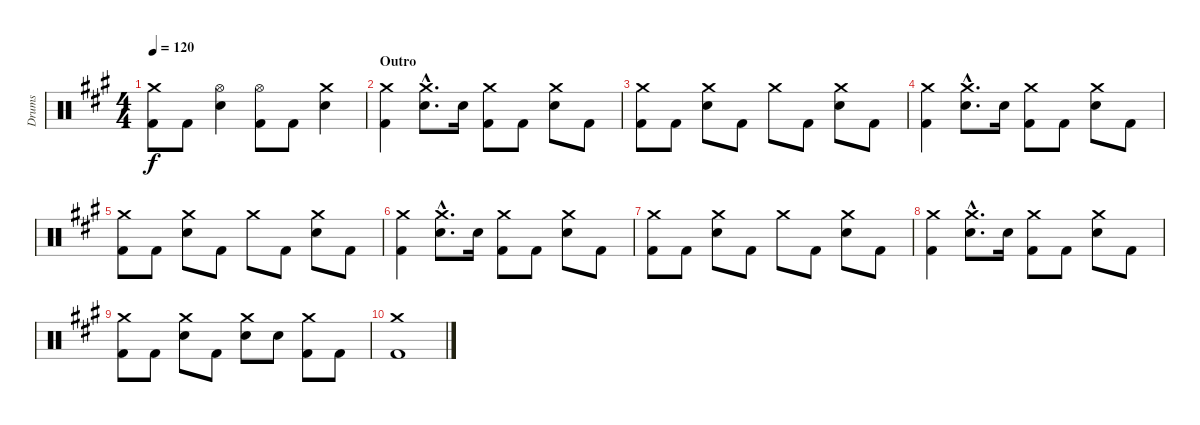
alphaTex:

\track ("Drums" "Drums") {instrument percussion}
\staff {score}
\articulation defaults
\ts (4 4)
\tempo 120
\clef neutral
\ks a
("Crash medium (hit)" "Kick (hit) 2").8{dy f} "Kick (hit) 2".8 ("Hi-Hat (open)" "Electric Snare (hit)").4 ("Hi-Hat (open)" "Kick (hit) 2").8 "Kick (hit) 2".8 ("Crash medium (hit)" "Electric Snare (hit)").4 |
\section ("" "Outro")
("Crash medium (hit)" "Kick (hit) 2").4 ("Crash medium (hit)"{hac} "Electric Snare (hit)"{hac}).8{d} "Electric Snare (hit)".16 ("Crash medium (hit)" "Kick (hit) 2").8 "Kick (hit) 2".8 ("Crash medium (hit)" "Electric Snare (hit)").8 "Kick (hit) 2".8 |
("Crash medium (hit)" "Kick (hit) 2").8 "Kick (hit) 2".8 ("Crash medium (hit)" "Electric Snare (hit)").8 "Kick (hit) 2".8 "Crash medium (hit)".8 "Kick (hit) 2".8 ("Crash medium (hit)" "Electric Snare (hit)").8 "Kick (hit) 2".8 |
("Crash medium (hit)" "Kick (hit) 2").4 ("Crash medium (hit)"{hac} "Electric Snare (hit)"{hac}).8{d} "Electric Snare (hit)".16 ("Crash medium (hit)" "Kick (hit) 2").8 "Kick (hit) 2".8 ("Crash medium (hit)" "Electric Snare (hit)").8 "Kick (hit) 2".8 |
("Crash medium (hit)" "Kick (hit) 2").8 "Kick (hit) 2".8 ("Crash medium (hit)" "Electric Snare (hit)").8 "Kick (hit) 2".8 "Crash medium (hit)".8 "Kick (hit) 2".8 ("Crash medium (hit)" "Electric Snare (hit)").8 "Kick (hit) 2".8 |
("Crash medium (hit)" "Kick (hit) 2").4 ("Crash medium (hit)"{hac} "Electric Snare (hit)"{hac}).8{d} "Electric Snare (hit)".16 ("Crash medium (hit)" "Kick (hit) 2").8 "Kick (hit) 2".8 ("Crash medium (hit)" "Electric Snare (hit)").8 "Kick (hit) 2".8 |
("Crash medium (hit)" "Kick (hit) 2").8 "Kick (hit) 2".8 ("Crash medium (hit)" "Electric Snare (hit)").8 "Kick (hit) 2".8 "Crash medium (hit)".8 "Kick (hit) 2".8 ("Crash medium (hit)" "Electric Snare (hit)").8 "Kick (hit) 2".8 |
("Crash medium (hit)" "Kick (hit) 2").4 ("Crash medium (hit)"{hac} "Electric Snare (hit)"{hac}).8{d} "Electric Snare (hit)".16 ("Crash medium (hit)" "Kick (hit) 2").8 "Kick (hit) 2".8 ("Crash medium (hit)" "Electric Snare (hit)").8 "Kick (hit) 2".8 |
("Crash medium (hit)" "Kick (hit) 2").8 "Kick (hit) 2".8 ("Crash medium (hit)" "Electric Snare (hit)").8 "Kick (hit) 2".8 ("Crash medium (hit)" "Electric Snare (hit)").8 "Electric Snare (hit)".8 ("Crash medium (hit)" "Kick (hit) 2").8 "Kick (hit) 2".8 |
("Crash medium (hit)" "Kick (hit) 2").1
